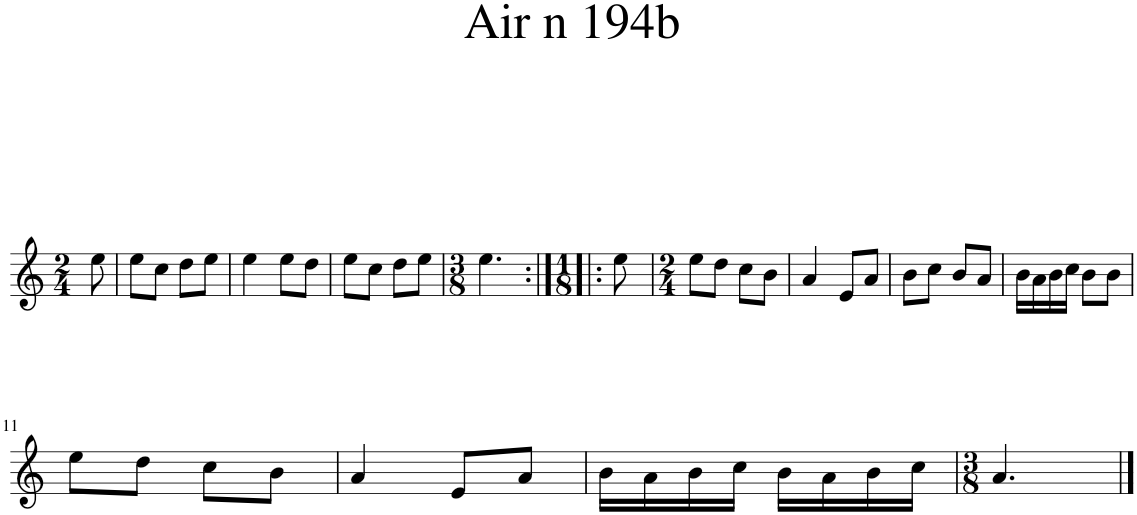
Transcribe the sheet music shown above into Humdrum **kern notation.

**kern
*part1
*staff1
*I"Piano
*I'Pno.
*clefG2
*k[]
*M2/4
=1
8ee\
=2
8ee\L
8cc\J
8dd\L
8ee\J
=3
4ee\
8ee\L
8dd\J
=4
8ee\L
8cc\J
8dd\L
8ee\J
=5
*M3/8
4.ee\
=6:|!|:
*M1/8
8ee\
=7
*M2/4
8ee\L
8dd\J
8cc\L
8b\J
=8
4a/
8e/L
8a/J
=9
8b\L
8cc\J
8b/L
8a/J
=10
16b\LL
16a\
16b\
16cc\JJ
8b\L
8b\J
!!LO:LB:g=z
=11
8ee\L
8dd\J
8cc\L
8b\J
=12
4a/
8e/L
8a/J
=13
16b\LL
16a\
16b\
16cc\JJ
16b\LL
16a\
16b\
16cc\JJ
=14
*M3/8
4.a/
==
*-
